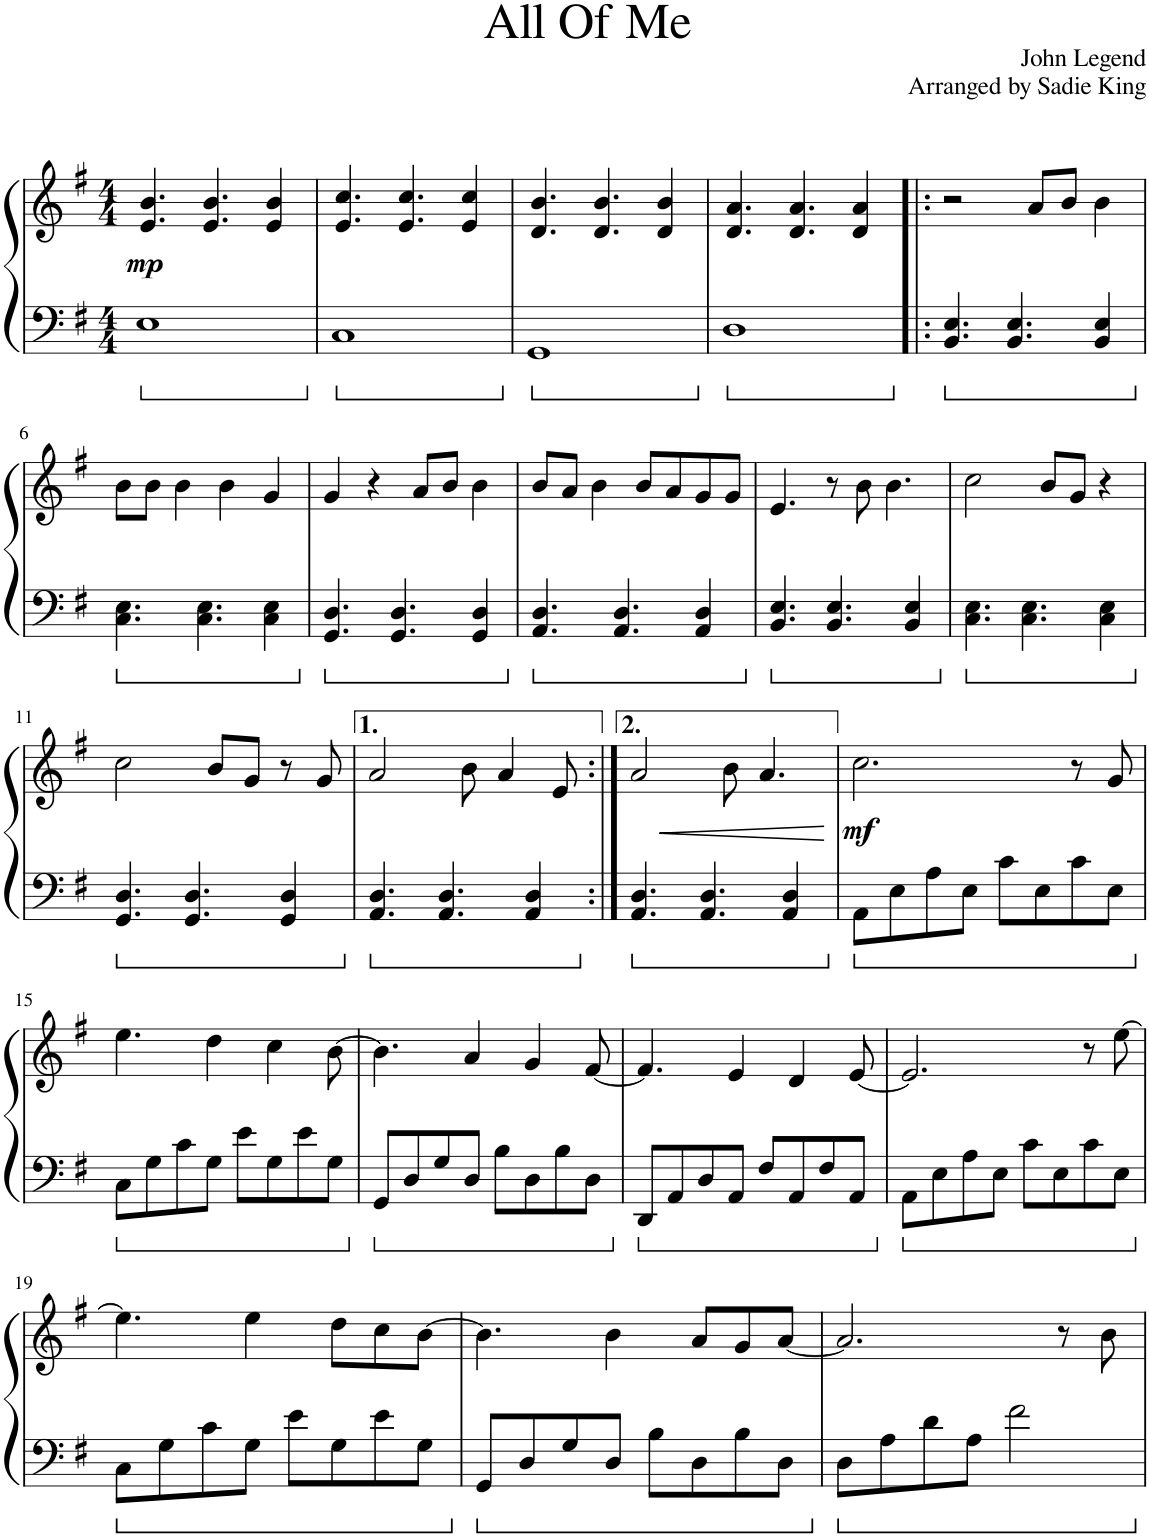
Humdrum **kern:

**kern	**kern	**dynam
*part1	*part1	*part1
*staff2	*staff1	*staff1/2
*I"Piano	*	*
*I'Pno.	*	*
*clefF4	*clefG2	*
*k[f#]	*k[f#]	*
*M4/4	*M4/4	*
=1	=1	=1
!	!	!LO:DY:b
1E	4.e/ 4.b/	mp
.	4.e/ 4.b/	.
.	4e/ 4b/	.
=2	=2	=2
1C	4.e/ 4.cc/	.
.	4.e/ 4.cc/	.
.	4e/ 4cc/	.
=3	=3	=3
1GG	4.d/ 4.b/	.
.	4.d/ 4.b/	.
.	4d/ 4b/	.
=4	=4	=4
1D	4.d/ 4.a/	.
.	4.d/ 4.a/	.
.	4d/ 4a/	.
=5!|:	=5!|:	=5!|:
4.BB/ 4.E/	2r	.
4.BB/ 4.E/	.	.
.	8a/L	.
.	8b/J	.
4BB/ 4E/	4b\	.
!!LO:LB:g=z
=6	=6	=6
4.C\ 4.E\	8b\L	.
.	8b\J	.
.	4b\	.
4.C\ 4.E\	.	.
.	4b\	.
4C\ 4E\	4g/	.
=7	=7	=7
4.GG/ 4.D/	4g/	.
.	4r	.
4.GG/ 4.D/	.	.
.	8a/L	.
.	8b/J	.
4GG/ 4D/	4b\	.
=8	=8	=8
4.AA/ 4.D/	8b/L	.
.	8a/J	.
.	4b\	.
4.AA/ 4.D/	.	.
.	8b/L	.
.	8a/	.
4AA/ 4D/	8g/	.
.	8g/J	.
=9	=9	=9
4.BB/ 4.E/	4.e/	.
4.BB/ 4.E/	8r	.
.	8b\	.
.	4.b\	.
4BB/ 4E/	.	.
=10	=10	=10
4.C\ 4.E\	2cc\	.
4.C\ 4.E\	.	.
.	8b/L	.
.	8g/J	.
4C\ 4E\	4r	.
!!LO:LB:g=z
=11	=11	=11
4.GG/ 4.D/	2cc\	.
4.GG/ 4.D/	.	.
.	8b/L	.
.	8g/J	.
4GG/ 4D/	8r	.
.	8g/	.
=12	=12	=12
4.AA/ 4.D/	2a/	.
4.AA/ 4.D/	.	.
.	8b\	.
.	4a/	.
4AA/ 4D/	.	.
.	8e/	.
=13:|!	=13:|!	=13:|!
4.AA/ 4.D/	2a/	.
4.AA/ 4.D/	.	.
!	!	!LO:HP:b
.	8b\	<
.	4.a/	.
4AA/ 4D/	.	.
.	.	[
=14	=14	=14
!	!	!LO:DY:b
8AA\L	2.cc\	mf
8E\	.	.
8A\	.	.
8E\J	.	.
8c\L	.	.
8E\	.	.
8c\	8r	.
8E\J	8g/	.
!!LO:LB:g=z
=15	=15	=15
8C\L	4.ee\	.
8G\	.	.
8c\	.	.
8G\J	4dd\	.
8e\L	.	.
8G\	4cc\	.
8e\	.	.
8G\J	[8b\	.
=16	=16	=16
8GG/L	4.b\]	.
8D/	.	.
8G/	.	.
8D/J	4a/	.
8B\L	.	.
8D\	4g/	.
8B\	.	.
8D\J	[8f#/	.
=17	=17	=17
8DD/L	4.f#/]	.
8AA/	.	.
8D/	.	.
8AA/J	4e/	.
8F#/L	.	.
8AA/	4d/	.
8F#/	.	.
8AA/J	[8e/	.
=18	=18	=18
8AA\L	2.e/]	.
8E\	.	.
8A\	.	.
8E\J	.	.
8c\L	.	.
8E\	.	.
8c\	8r	.
8E\J	[8ee\	.
!!LO:LB:g=z
=19	=19	=19
8C\L	4.ee\]	.
8G\	.	.
8c\	.	.
8G\J	4ee\	.
8e\L	.	.
8G\	8dd\L	.
8e\	8cc\	.
8G\J	[8b\J	.
=20	=20	=20
8GG/L	4.b\]	.
8D/	.	.
8G/	.	.
8D/J	4b\	.
8B\L	.	.
8D\	8a/L	.
8B\	8g/	.
8D\J	[8a/J	.
=21	=21	=21
8D\L	2.a/]	.
8A\	.	.
8d\	.	.
8A\J	.	.
2f#\	.	.
.	8r	.
.	8b\	.
=	=	=
*-	*-	*-
